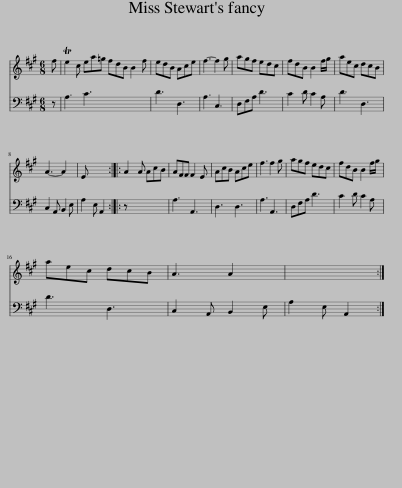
X:1
%%score 1 2
L:1/8
M:6/8
I:linebreak $
K:A
V:1 treble
V:2 bass
V:1
 f | Te2 c ea=g fdB B2 f | edB Ace | f3- f2 g | agf edc | %5
 fdB B2 f/g/ | aec dcB |$ A3- A2 x | E x4 :: A2 A AcB | %10
 AFF F2 E | AcB Ace | f3 f2 g | agf edc | fdB B2 f/g/ |$ %15
 aec dcB | A3 A2 x | x5 :| %18
V:2
 z | A,3 C3 x6 | D3 D,3 | A,3 C,3 | D,F,A, D3 | %5
 C2 D C2 A, | D3 D,3 |$ C,2 A,, B,,2 E, | A,2 E, A,,2 :: z x5 | %10
 A,3 A,,3 | D,3 D,3 | A,3 A,,3 | D,F,A, D3 | C2 D C2 A, |$ %15
 D3 D,3 | C,2 A,, B,,2 E, | A,2 E, A,,2 :| %18
